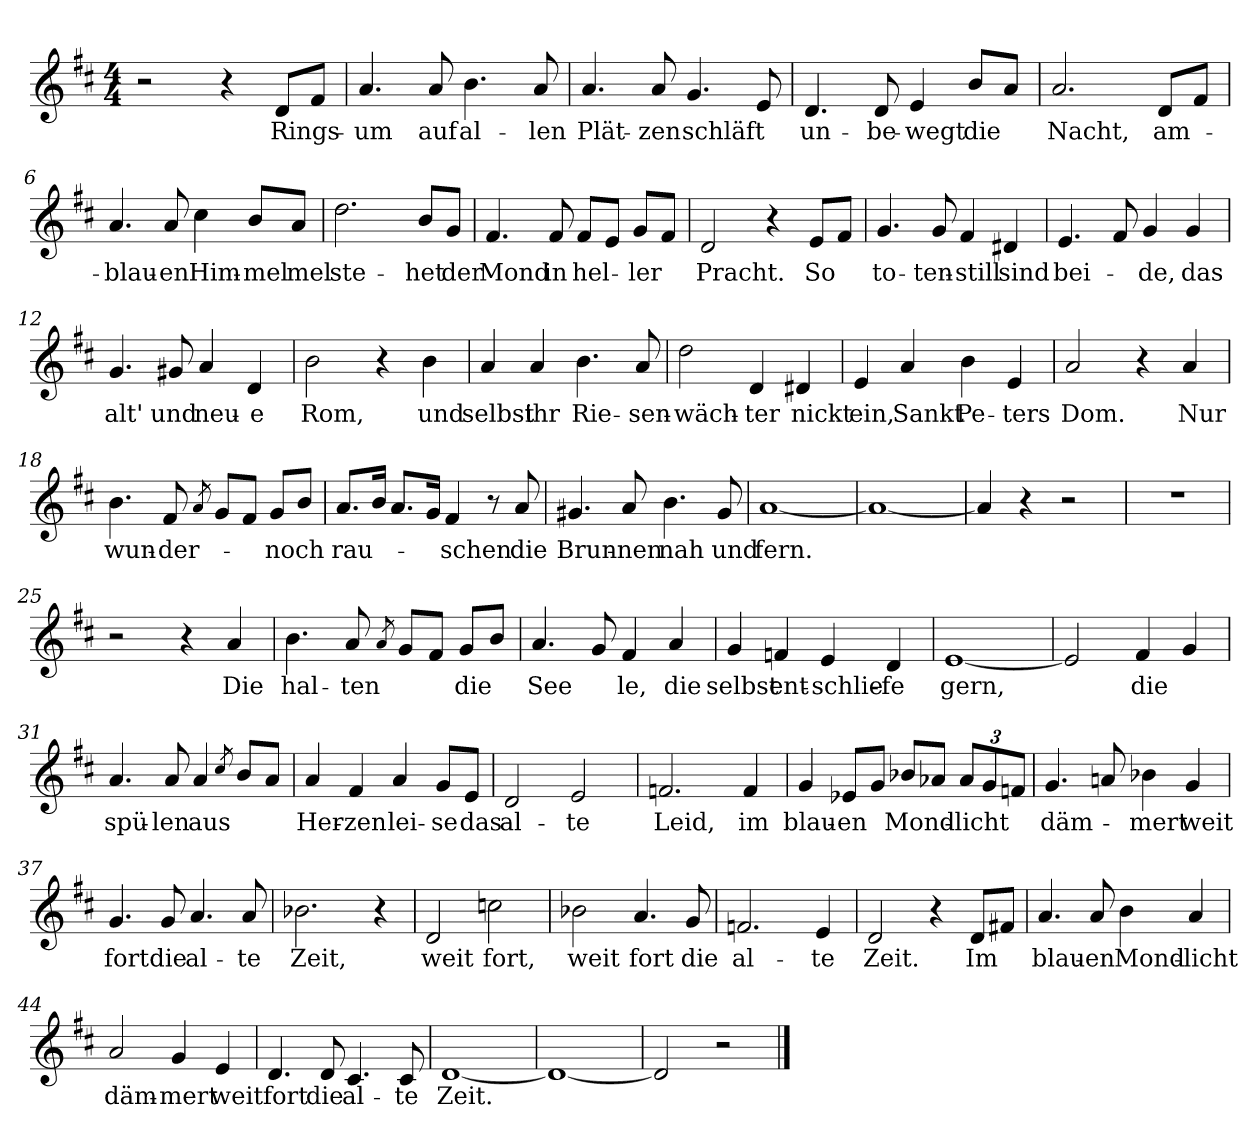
**kern	**text
*part1	*part1
*staff1	*staff1
*clefG2	*
*k[f#c#]	*
*M4/4	*
=1	=1
2r	.
4r	.
!	!LO:LY:b
8d/L	Rings-
8f#/J	.
=2	=2
!	!LO:LY:b
4.a/	-um
!	!LO:LY:b
8a/	auf
!	!LO:LY:b
4.b\	al-
!	!LO:LY:b
8a/	-len
=3	=3
!	!LO:LY:b
4.a/	Plät-
!	!LO:LY:b
8a/	-zen
!	!LO:LY:b
4.g/	schläft
8e/	.
=4	=4
!	!LO:LY:b
4.d/	un-
!	!LO:LY:b
8d/	-be-
!	!LO:LY:b
4e/	-wegt
!	!LO:LY:b
8b/L	die
8a/J	.
=5	=5
!	!LO:LY:b
2.a/	Nacht,
!	!LO:LY:b
8d/L	am-
8f#/J	.
=6	=6
!	!LO:LY:b
4.a/	blau-
!	!LO:LY:b
8a/	-en
!	!LO:LY:b
4cc#\	Him-
!	!LO:LY:b
8b/L	-mel
!	!LO:LY:b
8a/J	-mel
=7	=7
!	!LO:LY:b
2.dd\	ste-
!	!LO:LY:b
8b/L	-het
!	!LO:LY:b
8g/J	der
!!LO:LB:g=z
=8	=8
!	!LO:LY:b
4.f#/	Mond
!	!LO:LY:b
8f#/	in
!	!LO:LY:b
8f#/L	hel-
8e/J	.
!	!LO:LY:b
8g/L	-ler
8f#/J	.
=9	=9
!	!LO:LY:b
2d/	Pracht.
4r	.
!	!LO:LY:b
8e/L	So
8f#/J	.
=10	=10
!	!LO:LY:b
4.g/	to-
!	!LO:LY:b
8g/	-ten-
!	!LO:LY:b
4f#/	-still
!	!LO:LY:b
4d#X/	sind
=11	=11
!	!LO:LY:b
4.e/	bei-
8f#/	.
!	!LO:LY:b
4g/	-de,
!	!LO:LY:b
4g/	das
=12	=12
!	!LO:LY:b
4.g/	alt'
!	!LO:LY:b
8g#X/	und
!	!LO:LY:b
4a/	neu-
!	!LO:LY:b
4d/	-e
=13	=13
!	!LO:LY:b
2b\	Rom,
4r	.
!	!LO:LY:b
4b\	und
=14	=14
!	!LO:LY:b
4a/	selbst
!	!LO:LY:b
4a/	ihr
!	!LO:LY:b
4.b\	Rie-
!	!LO:LY:b
8a/	-sen-
!!LO:LB:g=z
=15	=15
!	!LO:LY:b
2dd\	-wäch-
!	!LO:LY:b
4d/	-ter
!	!LO:LY:b
4d#X/	nickt
=16	=16
!	!LO:LY:b
4e/	ein,
!	!LO:LY:b
4a/	Sankt
!	!LO:LY:b
4b\	Pe-
!	!LO:LY:b
4e/	-ters
=17	=17
!	!LO:LY:b
2a/	Dom.
4r	.
!	!LO:LY:b
4a/	Nur
=18	=18
!	!LO:LY:b
4.b\	wun-
!	!LO:LY:b
8f#/	-der-
8qa/	.
8g/L	.
8f#/J	.
!	!LO:LY:b
8g/L	noch
8b/J	.
=19	=19
!	!LO:LY:b
8.a/L	rau-
16b/Jk	.
8.a/L	.
16g/Jk	.
!	!LO:LY:b
4f#/	-schen
8r	.
!	!LO:LY:b
8a/	die
=20	=20
!	!LO:LY:b
4.g#X/	Brun-
!	!LO:LY:b
8a/	-nen
!	!LO:LY:b
4.b\	nah
!	!LO:LY:b
8g#/	und
=21	=21
!	!LO:LY:b
[1a	fern.
=22	=22
1a_	.
!!LO:LB:g=z
=23	=23
4a/]	.
4r	.
2r	.
=24	=24
1r	.
=25	=25
2r	.
4r	.
!	!LO:LY:b
4a/	Die
=26	=26
!	!LO:LY:b
4.b\	hal-
!	!LO:LY:b
8a/	-ten
8qa/	.
8g/L	.
8f#/J	.
!	!LO:LY:b
8g/L	die
8b/J	.
=27	=27
!	!LO:LY:b
4.a/	See
8g/	.
!	!LO:LY:b
4f#/	-le,
!	!LO:LY:b
4a/	die
=28	=28
!	!LO:LY:b
4g/	selbst
!	!LO:LY:b
4fn/	ent-
!	!LO:LY:b
4e/	-schlie-
!	!LO:LY:b
4d/	-fe
=29	=29
!	!LO:LY:b
[1e	gern,
=30	=30
2e/]	.
!	!LO:LY:b
4f#/	die
4g/	.
=31	=31
!	!LO:LY:b
4.a/	spü-
!	!LO:LY:b
8a/	-len
!	!LO:LY:b
4a/	aus
8qcc#/	.
8b/L	.
8a/J	.
!!LO:LB:g=z
=32	=32
!	!LO:LY:b
4a/	Her-
!	!LO:LY:b
4f#/	-zen
!	!LO:LY:b
4a/	lei-
!	!LO:LY:b
8g/L	-se
!	!LO:LY:b
8e/J	das
=33	=33
!	!LO:LY:b
2d/	al-
!	!LO:LY:b
2e/	-te
=34	=34
!	!LO:LY:b
2.fn/	Leid,
!	!LO:LY:b
4f/	im
=35	=35
!	!LO:LY:b
4g/	blau-
!	!LO:LY:b
8e-X/L	-en
8g/J	.
!	!LO:LY:b
8b-X/L	Mond-
8a-X/J	.
!	!LO:LY:b
12a-/L	-licht
12g/	.
12fn/J	.
=36	=36
!	!LO:LY:b
4.g/	däm-
8an/	.
!	!LO:LY:b
4b-X\	-mert
!	!LO:LY:b
4g/	weit
=37	=37
!	!LO:LY:b
4.g/	fort
!	!LO:LY:b
8g/	die
!	!LO:LY:b
4.a/	al-
!	!LO:LY:b
8a/	-te
=38	=38
!	!LO:LY:b
2.b-X\	Zeit,
4r	.
=39	=39
!	!LO:LY:b
2d/	weit
!	!LO:LY:b
2ccn\	fort,
!!LO:LB:g=z
=40	=40
!	!LO:LY:b
2b-X\	weit
!	!LO:LY:b
4.a/	fort
!	!LO:LY:b
8g/	die
=41	=41
!	!LO:LY:b
2.fn/	al-
!	!LO:LY:b
4e/	-te
=42	=42
!	!LO:LY:b
2d/	Zeit.
4r	.
!	!LO:LY:b
8d/L	Im
8f#X/J	.
=43	=43
!	!LO:LY:b
4.a/	blau-
!	!LO:LY:b
8a/	-en
!	!LO:LY:b
4b\	Mond-
!	!LO:LY:b
4a/	-licht
=44	=44
!	!LO:LY:b
2a/	däm-
!	!LO:LY:b
4g/	-mert
!	!LO:LY:b
4e/	weit
=45	=45
!	!LO:LY:b
4.d/	fort
!	!LO:LY:b
8d/	die
!	!LO:LY:b
4.c#/	al-
!	!LO:LY:b
8c#/	-te
=46	=46
!	!LO:LY:b
[1d	Zeit.
=47	=47
1d_	.
=48	=48
2d/]	.
2r	.
==	==
*-	*-
